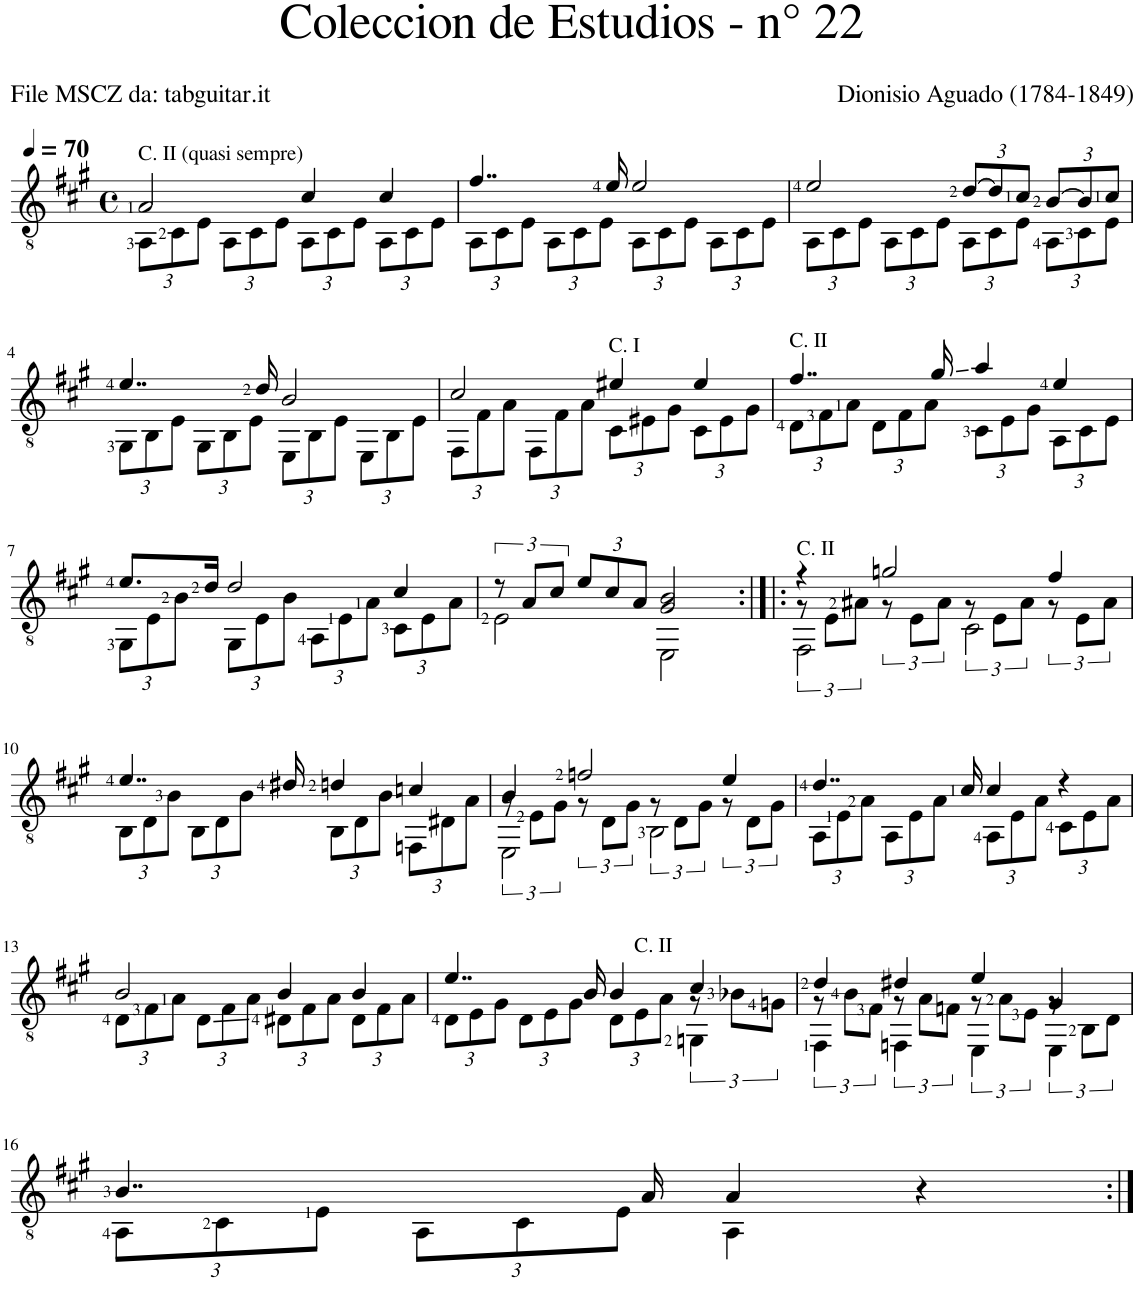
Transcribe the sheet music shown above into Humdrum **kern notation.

**kern
*part1
*staff1
*I"Guitar
*I'Guit.
*clefGv2
*k[f#c#g#]
*M4/4
*met(c)
*MM70
=1
*^
*	*Xbrackettup
!LO:TX:a:t=C. II (quasi sempre)	!
2A/	12AA\L
.	12C#\
.	12E\J
.	12AA\L
.	12C#\
.	12E\J
4c#/	12AA\L
.	12C#\
.	12E\J
4c#/	12AA\L
.	12C#\
.	12E\J
=2	=2
4..f#/	12AA\L
.	12C#\
.	12E\J
.	12AA\L
.	12C#\
.	12E\J
16e/	.
2e/	12AA\L
.	12C#\
.	12E\J
.	12AA\L
.	12C#\
.	12E\J
=3	=3
2e/	12AA\L
.	12C#\
.	12E\J
.	12AA\L
.	12C#\
.	12E\J
[12d/L	12AA\L
12d/]	12C#\
12c#/J	12E\J
[12B/L	12AA\L
12B/]	12C#\
12c#/J	12E\J
!!LO:LB:g=z	!!
=4	=4
4..e/	12GG#\L
.	12BB\
.	12E\J
.	12GG#\L
.	12BB\
.	12E\J
16d/	.
2B/	12EE\L
.	12BB\
.	12E\J
.	12EE\L
.	12BB\
.	12E\J
=5	=5
2c#/	12FF#\L
.	12F#\
.	12A\J
.	12FF#\L
.	12F#\
.	12A\J
!LO:TX:a:t=C. I	!
4e#X/	12C#\L
.	12E#X\
.	12G#\J
4e#/	12C#\L
.	12E#\
.	12G#\J
=6	=6
!LO:TX:a:t=C. II	!
4..f#/	12D\L
.	12F#\
.	12A\J
.	12D\L
.	12F#\
.	12A\J
16g#/	.
4a/	12C#\L
.	12E\
.	12G#\J
4e/	12AA\L
.	12C#\
.	12E\J
!!LO:LB:g=z	!!
=7	=7
8.e/L	12GG#\L
.	12E\
.	12B\J
16d/Jk	.
2d/	12GG#\L
.	12E\
.	12B\J
.	12AA\L
.	12E\
.	12A\J
4c#/	12C#\L
.	12E\
.	12A\J
=8	=8
*brackettup	*
12r	2E\
12A/L	.
12c#/J	.
*Xbrackettup	*
12e/L	.
12c#/	.
12A/J	.
2G#/ 2B/	2EE\
=9:|!|:	=9:|!|:
*	*brackettup
*	*^
!LO:TX:a:t=C. II	!	!
4r	12r	2FF#\
.	12E\L	.
.	12A#X\J	.
2gn/	12r	.
.	12E\L	.
.	12A#\J	.
.	12r	2C#\
.	12E\L	.
.	12A#\J	.
4f#/	12r	.
.	12E\L	.
.	12A#\J	.
*	*v	*v
!!LO:LB:g=z
=10	=10
*	*Xbrackettup
4..e/	12BB\L
.	12D\
.	12B\J
.	12BB\L
.	12D\
.	12B\J
16d#X/	.
4dn/	12BB\L
.	12D\
.	12B\J
4cn/	12FFn\L
.	12D#X\
.	12A\J
=11	=11
*	*brackettup
*	*^
4B/	12r	2EE\
.	12E\L	.
.	12G#\J	.
2fn/	12r	.
.	12D\L	.
.	12G#\J	.
.	12r	2BB\
.	12D\L	.
.	12G#\J	.
4e/	12r	.
.	12D\L	.
.	12G#\J	.
*	*v	*v
=12	=12
*	*Xbrackettup
4..d/	12AA\L
.	12E\
.	12A\J
.	12AA\L
.	12E\
.	12A\J
16c#/	.
4c#/	12AA\L
.	12E\
.	12A\J
4r	12C#\L
.	12E\
.	12A\J
!!LO:LB:g=z	!!
=13	=13
2B/	12D\L
.	12F#\
.	12A\J
.	12D\L
.	12F#\
.	12A\J
4B/	12D#X\L
.	12F#\
.	12A\J
4B/	12D#\L
.	12F#\
.	12A\J
=14	=14
*	*^
4..e/	12D\L	2.ryy
.	12E\	.
.	12G#\J	.
.	12D\L	.
.	12E\	.
.	12G#\J	.
16B/	.	.
4B/	12D\L	.
!	!LO:TX:a:t=C. II	!
.	12E\	.
.	12A\J	.
*	*brackettup	*
4c#/	12r	4GGn\
.	12B-X\L	.
.	12Gn\J	.
=15	=15	=15
4d/	12r	4FF#\
.	12B\L	.
.	12F#\J	.
4d#X/	12r	4FFn\
.	12A\L	.
.	12Fn\J	.
4e/	12r	4EE\
.	12A\L	.
.	12E\J	.
4G#/	12r	4EE\
.	12BB\L	.
.	12D\J	.
*	*v	*v
!!LO:LB:g=z
=16	=16
*	*Xbrackettup
4..B/	12AA\L
.	12C#\
.	12E\J
.	12AA\L
.	12C#\
.	12E\J
16A/	.
4A/	4AA\
4r	4ryy
*v	*v
=:|!
*-
